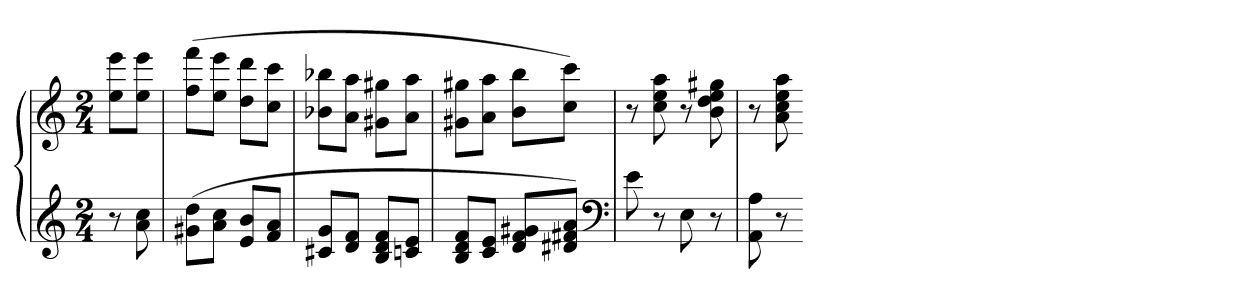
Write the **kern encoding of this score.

**kern	**kern
*part1	*part1
*staff2	*staff1
*clefG2	*clefG2
*k[]	*k[]
*a:	*a:
*M2/4	*M2/4
=	=
8r	8ee 8eeeL
8a 8cc	8ee 8eeeJ
=81	=81
(8g#X 8ddL	(8ff 8fffL
8a 8ccJ	8ee 8eeeJ
8e 8bL	8dd 8dddL
8f 8aJ	8cc 8cccJ
=82	=82
8c#X 8gL	8b-X 8bb-XL
8d 8fJ	8a 8aaJ
8B 8d 8fL	8g#X 8gg#XL
8cn 8eJ	8a 8aaJ
=83	=83
8B 8d 8fL	8g#X 8gg#XL
8c 8eJ	8a 8aaJ
8d 8f 8g#XL	8b 8bbL
8d#X 8f#X 8aJ)	8cc 8cccJ)
*clefF4	*
=84	=84
8e	8r
8r	8cc 8ee 8aa
8E	8r
8r	8b 8dd 8ee 8gg#X
=85	=85
8AA 8A	8r
8r	8a 8cc 8ee 8aa
=-	=-
*-	*-
